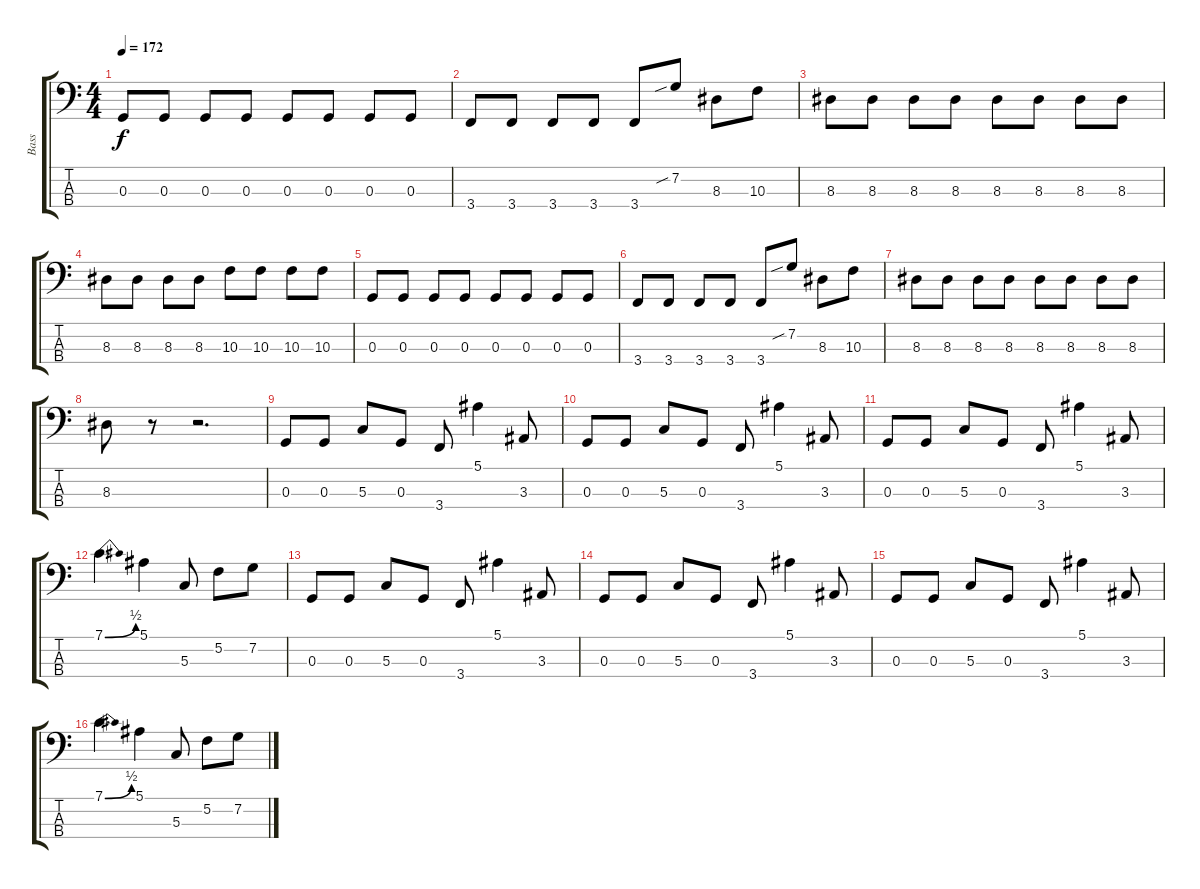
\track ("Bass" "Bass") {instrument electricbassfinger}
\staff {score tabs}
\tuning (F2 C2 G1 D1) {hide}
\ts (4 4)
\tempo 172
\clef f4
\ks c
0.3.8{dy f} 0.3.8 0.3.8 0.3.8 0.3.8 0.3.8 0.3.8 0.3.8 |
3.4.8 3.4.8 3.4.8 3.4.8 3.4.8 7.2{sib}.8 8.3.8 10.3.8 |
8.3.8 8.3.8 8.3.8 8.3.8 8.3.8 8.3.8 8.3.8 8.3.8 |
8.3.8 8.3.8 8.3.8 8.3.8 10.3.8 10.3.8 10.3.8 10.3.8 |
0.3.8 0.3.8 0.3.8 0.3.8 0.3.8 0.3.8 0.3.8 0.3.8 |
3.4.8 3.4.8 3.4.8 3.4.8 3.4.8 7.2{sib}.8 8.3.8 10.3.8 |
8.3.8 8.3.8 8.3.8 8.3.8 8.3.8 8.3.8 8.3.8 8.3.8 |
8.3.8 r.8 r.2{d} |
0.3.8 0.3.8 5.3.8 0.3.8 3.4.8 5.1.4 3.3.8 |
0.3.8 0.3.8 5.3.8 0.3.8 3.4.8 5.1.4 3.3.8 |
0.3.8 0.3.8 5.3.8 0.3.8 3.4.8 5.1.4 3.3.8 |
7.1{be (bend 0 0 60 2)}.4{d} 5.1.4 5.3.8 5.2.8 7.2.8 |
0.3.8 0.3.8 5.3.8 0.3.8 3.4.8 5.1.4 3.3.8 |
0.3.8 0.3.8 5.3.8 0.3.8 3.4.8 5.1.4 3.3.8 |
0.3.8 0.3.8 5.3.8 0.3.8 3.4.8 5.1.4 3.3.8 |
7.1{be (bend 0 0 60 2)}.4{d} 5.1.4 5.3.8 5.2.8 7.2.8
